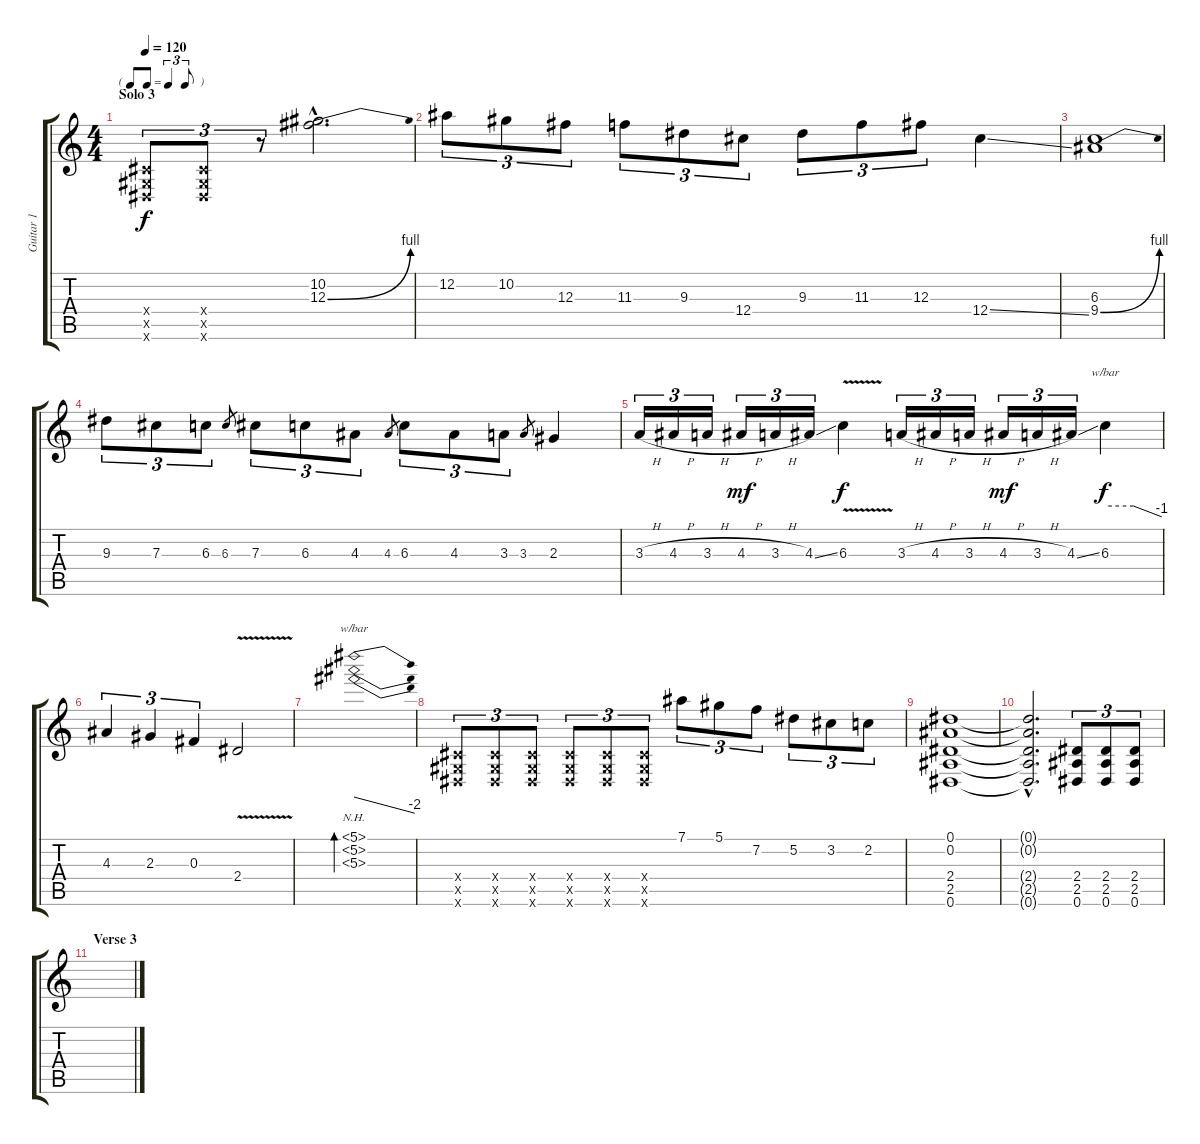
\track ("Guitar 1" "Guitar 1") {instrument distortionguitar}
\staff {score tabs}
\tuning (Eb4 Bb3 Gb3 Db3 Ab2 Eb2) {hide}
\ts (4 4)
\tf triplet8th
\section ("" "Solo 3")
\tempo 120
\clef g2
\ks c
(0.4{x} 0.5{x} 0.6{x}).8{tu (3 2) dy f} (0.4{x} 0.5{x} 0.6{x}).8{tu (3 2)} r.8{tu (3 2)} (10.2{hac} 12.3{be (bend 0 0 60 4) hac}).2{d} |
12.2.8{tu (3 2)} 10.2.8{tu (3 2)} 12.3.8{tu (3 2)} 11.3.8{tu (3 2)} 9.3.8{tu (3 2)} 12.4.8{tu (3 2)} 9.3.8{tu (3 2)} 11.3.8{tu (3 2)} 12.3.8{tu (3 2)} 12.4{ss}.4 |
(6.3 9.4{be (bend 0 0 60 4)}).1 |
9.3.8{tu (3 2)} 7.3.8{tu (3 2)} 6.3.8{tu (3 2)} 6.3.8{gr} 7.3.8{tu (3 2)} 6.3.8{tu (3 2)} 4.3.8{tu (3 2)} 4.3.8{gr} 6.3.8{tu (3 2)} 4.3.8{tu (3 2)} 3.3.8{tu (3 2)} 3.3.8{gr} 2.3.4 |
3.3{h}.16{tu (3 2)} 4.3{h}.16{tu (3 2)} 3.3{h}.16{tu (3 2)} 4.3{h}.16{tu (3 2) dy mf} 3.3{h}.16{tu (3 2)} 4.3{ss}.16{tu (3 2)} 6.3{v}.4{dy f} 3.3{h}.16{tu (3 2)} 4.3{h}.16{tu (3 2)} 3.3{h}.16{tu (3 2)} 4.3{h}.16{tu (3 2) dy mf} 3.3{h}.16{tu (3 2)} 4.3{ss}.16{tu (3 2)} 6.3.4{tbe (custom default 0 0 30 0 60 -4) dy f} |
4.3.4{tu (3 2)} 2.3.4{tu (3 2)} 0.3.4{tu (3 2)} 2.4{v}.2 |
(5.1{nh} 5.2{nh} 5.3{nh}).1{tbe (dive default 0 0 60 -8) bd 480 instrument electricguitarmuted} |
(0.4{x} 0.5{x} 0.6{x}).8{tu (3 2) instrument distortionguitar} (0.4{x} 0.5{x} 0.6{x}).8{tu (3 2)} (0.4{x} 0.5{x} 0.6{x}).8{tu (3 2)} (0.4{x} 0.5{x} 0.6{x}).8{tu (3 2)} (0.4{x} 0.5{x} 0.6{x}).8{tu (3 2)} (0.4{x} 0.5{x} 0.6{x}).8{tu (3 2)} 7.1.8{tu (3 2)} 5.1.8{tu (3 2)} 7.2.8{tu (3 2)} 5.2.8{tu (3 2)} 3.2.8{tu (3 2)} 2.2.8{tu (3 2)} |
(0.1 0.2 2.4 2.5 0.6).1{volume 0} |
(0.1{hac t} 0.2{hac t} 2.4{hac t} 2.5{hac t} 0.6{hac t}).2{d} (2.4 2.5 0.6).8{tu (3 2) volume 16} (2.4 2.5 0.6).8{tu (3 2)} (2.4 2.5 0.6).8{tu (3 2)} |
\section ("" "Verse 3")
